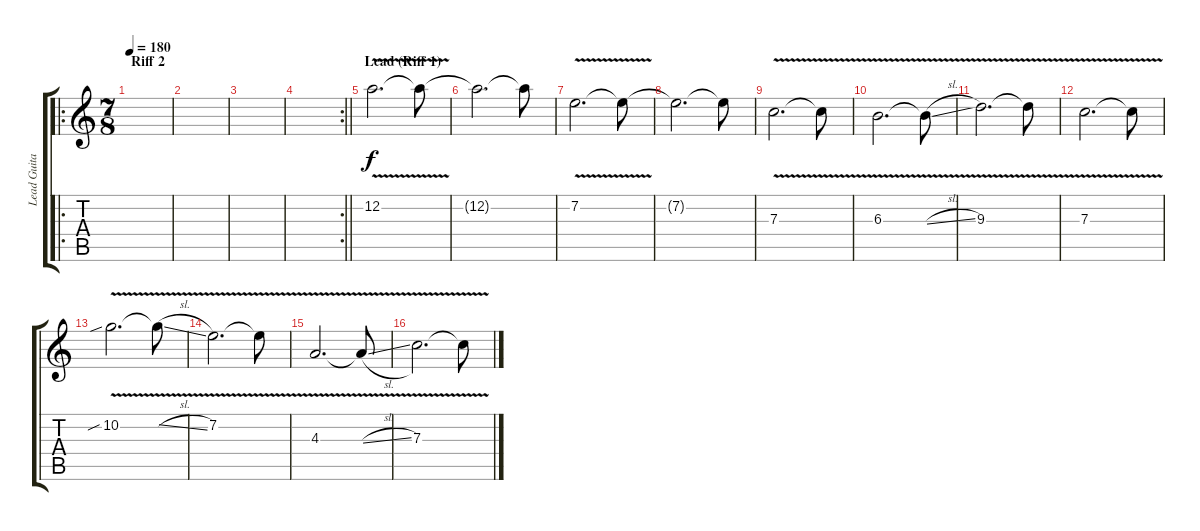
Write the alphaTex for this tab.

\track ("Lead Guitar" "Lead Guita") {instrument distortionguitar}
\staff {score tabs}
\tuning (D4 A3 F3 C3 G2 D2) {hide}
\ro
\ts (7 8)
\section ("" "Riff 2")
\tempo 180
\clef g2
\ks c
|
|
|
\rc 2
\barLineRight lightlight
|
\section ("" "Lead (Riff 1)")
12.2{v}.2{d} 12.2{t}.8 |
12.2{t}.2{d} 12.2{t}.8 |
7.2{v}.2{d} 7.2{t}.8 |
7.2{t}.2{d} 7.2{t}.8 |
7.3{v}.2{d} 7.3{t}.8 |
6.3{v}.2{d} 6.3{sl t}.8 |
9.3{v}.2{d} 9.3{t}.8 |
7.3{v}.2{d} 7.3{t}.8 |
10.2{v sib}.2{d} 10.2{sl t}.8 |
7.2{v}.2{d} 7.2{t}.8 |
4.3{v}.2{d} 4.3{sl t}.8 |
7.3{v}.2{d} 7.3{t}.8
